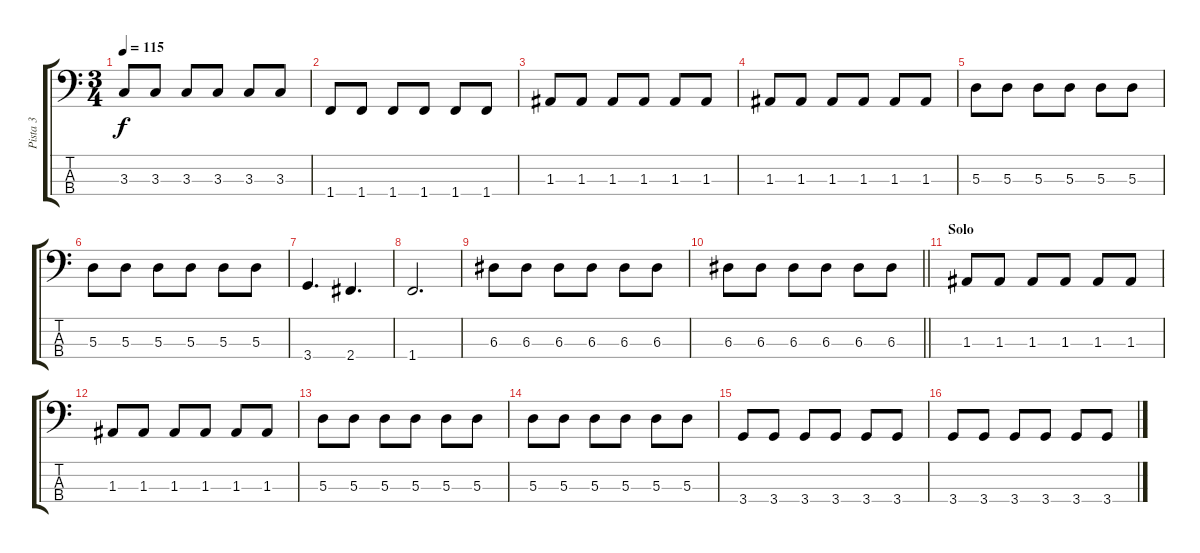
\track ("Pista 3" "Pista 3") {instrument acousticbass}
\staff {score tabs}
\tuning (G2 D2 A1 E1) {hide}
\ts (3 4)
\tempo 115
\clef f4
\ks c
3.3.8{dy f} 3.3.8 3.3.8 3.3.8 3.3.8 3.3.8 |
1.4.8 1.4.8 1.4.8 1.4.8 1.4.8 1.4.8 |
1.3.8 1.3.8 1.3.8 1.3.8 1.3.8 1.3.8 |
1.3.8 1.3.8 1.3.8 1.3.8 1.3.8 1.3.8 |
5.3.8 5.3.8 5.3.8 5.3.8 5.3.8 5.3.8 |
5.3.8 5.3.8 5.3.8 5.3.8 5.3.8 5.3.8 |
3.4.4{d} 2.4.4{d} |
1.4.2{d} |
6.3.8 6.3.8 6.3.8 6.3.8 6.3.8 6.3.8 |
\barLineRight lightlight
6.3.8 6.3.8 6.3.8 6.3.8 6.3.8 6.3.8 |
\section ("" "Solo")
1.3.8 1.3.8 1.3.8 1.3.8 1.3.8 1.3.8 |
1.3.8 1.3.8 1.3.8 1.3.8 1.3.8 1.3.8 |
5.3.8 5.3.8 5.3.8 5.3.8 5.3.8 5.3.8 |
5.3.8 5.3.8 5.3.8 5.3.8 5.3.8 5.3.8 |
3.4.8 3.4.8 3.4.8 3.4.8 3.4.8 3.4.8 |
3.4.8 3.4.8 3.4.8 3.4.8 3.4.8 3.4.8
